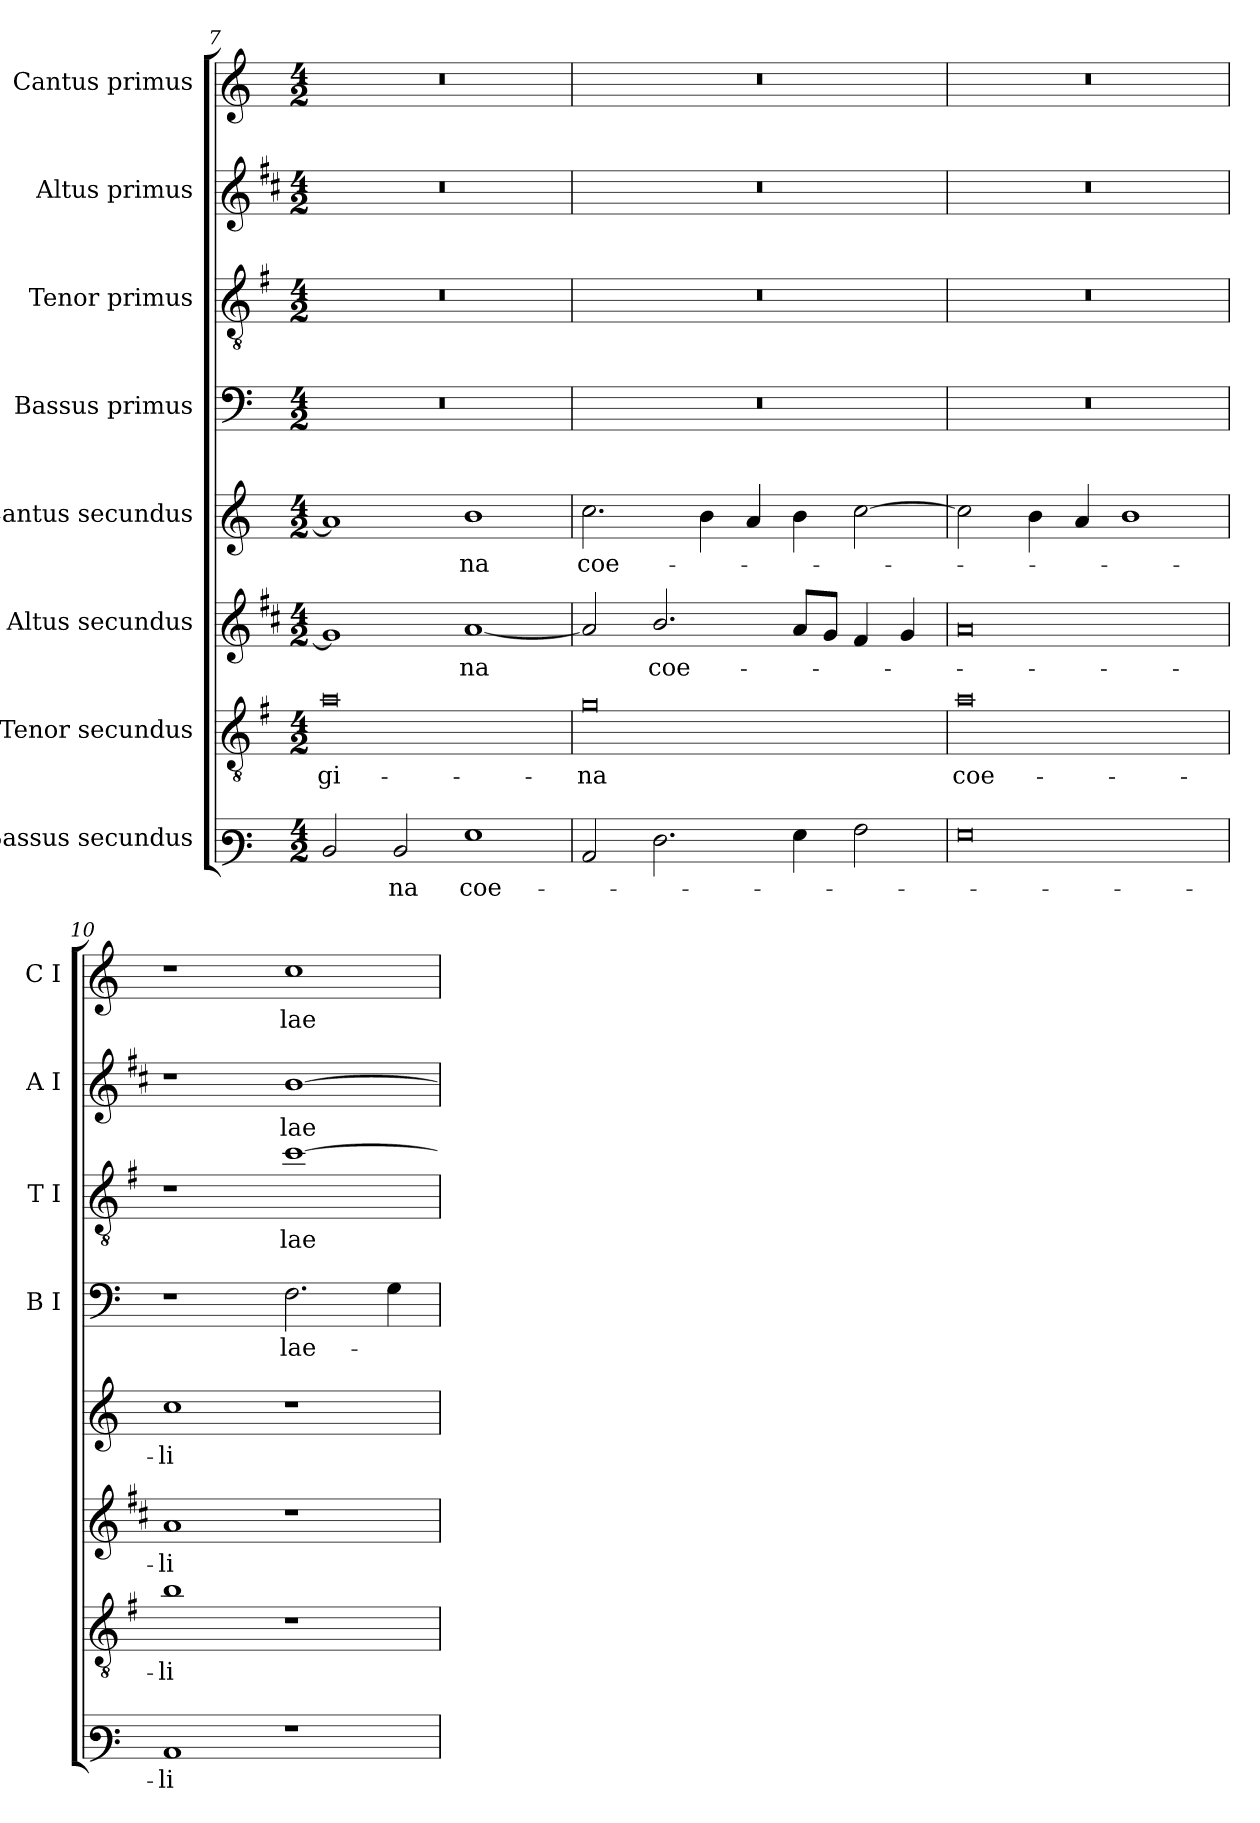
**kern	**text	**kern	**text	**kern	**text	**kern	**text	**kern	**text	**kern	**text	**kern	**text	**kern	**text
*part8	*part8	*part7	*part7	*part6	*part6	*part5	*part5	*part4	*part4	*part3	*part3	*part2	*part2	*part1	*part1
*staff8	*staff8	*staff7	*staff7	*staff6	*staff6	*staff5	*staff5	*staff4	*staff4	*staff3	*staff3	*staff2	*staff2	*staff1	*staff1
*I"Bassus secundus	*	*I"Tenor secundus	*	*I"Altus secundus	*	*I"Cantus secundus	*	*I"Bassus primus	*	*I"Tenor primus	*	*I"Altus primus	*	*I"Cantus primus	*
*	*	*	*	*	*	*	*	*I'B I	*	*I'T I	*	*I'A I	*	*I'C I	*
*clefF3	*	*clefGv2	*	*clefG2	*	*clefG2	*	*clefF4	*	*clefGv2	*	*clefG2	*	*clefG2	*
*	*	*ITrd4c7	*	*ITrd1c2	*	*	*	*	*	*ITrd4c7	*	*ITrd1c2	*	*	*
*k[]	*	*k[]	*	*k[]	*	*k[]	*	*k[]	*	*k[]	*	*k[]	*	*k[]	*
*C:	*	*C:	*	*C:	*	*C:	*	*C:	*	*C:	*	*C:	*	*C:	*
*M4/2	*	*M4/2	*	*M4/2	*	*M4/2	*	*M4/2	*	*M4/2	*	*M4/2	*	*M4/2	*
=7	=7	=7	=7	=7	=7	=7	=7	=7	=7	=7	=7	=7	=7	=7	=7
!	!	!	!LO:LY:b	!	!	!	!	!	!	!	!	!	!	!	!
2D/	.	0d	-gi-	1f]	.	1a]	.	0r	.	0r	.	0r	.	0r	.
!	!LO:LY:b	!	!	!	!	!	!	!	!	!	!	!	!	!	!
2D/	-na	.	.	.	.	.	.	.	.	.	.	.	.	.	.
!	!LO:LY:b	!	!	!	!LO:LY:b	!	!LO:LY:b	!	!	!	!	!	!	!	!
1G	coe-	.	.	[1g	-na	1b	-na	.	.	.	.	.	.	.	.
=8	=8	=8	=8	=8	=8	=8	=8	=8	=8	=8	=8	=8	=8	=8	=8
!	!	!	!LO:LY:b	!	!	!	!LO:LY:b	!	!	!	!	!	!	!	!
2C/	.	0c	-na	2g/]	.	2.cc\	coe-	0r	.	0r	.	0r	.	0r	.
!	!	!	!	!	!LO:LY:b	!	!	!	!	!	!	!	!	!	!
2.F\	.	.	.	2.a/	coe-	.	.	.	.	.	.	.	.	.	.
.	.	.	.	.	.	4b\	.	.	.	.	.	.	.	.	.
.	.	.	.	.	.	4a/	.	.	.	.	.	.	.	.	.
4G\	.	.	.	8g/L	.	4b\	.	.	.	.	.	.	.	.	.
.	.	.	.	8f/J	.	.	.	.	.	.	.	.	.	.	.
2A\	.	.	.	4e/	.	[2cc\	.	.	.	.	.	.	.	.	.
.	.	.	.	4f/	.	.	.	.	.	.	.	.	.	.	.
=9	=9	=9	=9	=9	=9	=9	=9	=9	=9	=9	=9	=9	=9	=9	=9
!	!	!	!LO:LY:b	!	!	!	!	!	!	!	!	!	!	!	!
0G	.	0d	coe-	0g	.	2cc\]	.	0r	.	0r	.	0r	.	0r	.
.	.	.	.	.	.	4b\	.	.	.	.	.	.	.	.	.
.	.	.	.	.	.	4a/	.	.	.	.	.	.	.	.	.
.	.	.	.	.	.	1b	.	.	.	.	.	.	.	.	.
=10	=10	=10	=10	=10	=10	=10	=10	=10	=10	=10	=10	=10	=10	=10	=10
!	!LO:LY:b	!	!LO:LY:b	!	!LO:LY:b	!	!LO:LY:b	!	!	!	!	!	!	!	!
1C	-li	1e	-li	1g	-li	1cc	-li	1r	.	1r	.	1r	.	1r	.
!	!	!	!	!	!	!	!	!	!LO:LY:b	!	!LO:LY:b	!	!LO:LY:b	!	!LO:LY:b
1r	.	1r	.	1r	.	1r	.	2.F\	lae-	[1f	lae-	[1a	lae-	1cc	lae-
.	.	.	.	.	.	.	.	4G\	.	.	.	.	.	.	.
=	=	=	=	=	=	=	=	=	=	=	=	=	=	=	=
*-	*-	*-	*-	*-	*-	*-	*-	*-	*-	*-	*-	*-	*-	*-	*-
